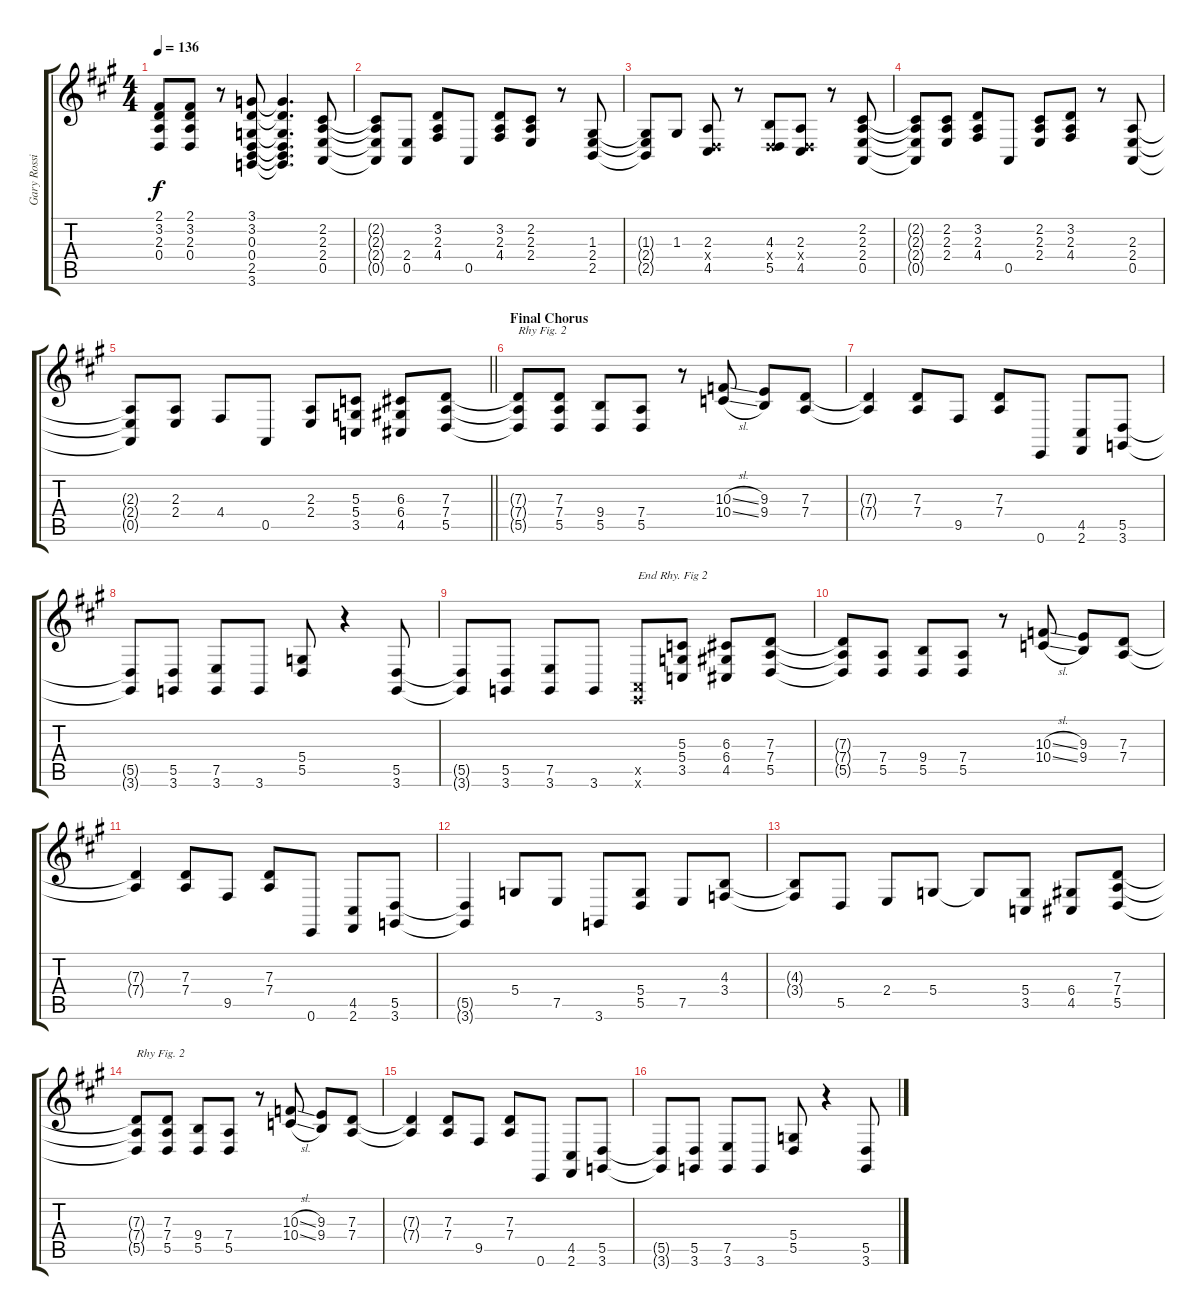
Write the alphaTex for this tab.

\track ("Gary Rossington - Rhythm Guitar" "Gary Rossi") {instrument lead5charang}
\staff {score tabs}
\tuning (E4 B3 G3 D3 A2 E2) {hide}
\ts (4 4)
\tempo 136
\clef g2
\ks a
(2.1{t} 3.2{t} 2.3{t} 0.4{t}).8{dy f} (2.1 3.2 2.3 0.4).8 r.8 (3.1 3.2 0.3 0.4 2.5 3.6).8 (3.1{t} 3.2{t} 0.3{t} 0.4{t} 2.5{t} 3.6{t}).4{d} (2.2 2.3 2.4 0.5).8 |
(2.2{t} 2.3{t} 2.4{t} 0.5{t}).8 (2.4 0.5).8 (3.2 2.3 4.4).8 0.5.8 (3.2 2.3 4.4).8 (2.2 2.3 2.4).8 r.8 (1.3 2.4 2.5).8 |
(1.3{t} 2.4{t} 2.5{t}).8 1.3.8 (2.3 0.4{x} 4.5).8 r.8 (4.3 0.4{x} 5.5).8 (2.3 0.4{x} 4.5).8 r.8 (2.2 2.3 2.4 0.5).8 |
(2.2{t} 2.3{t} 2.4{t} 0.5{t}).8 (2.2 2.3 2.4).8 (3.2 2.3 4.4).8 0.5.8 (2.2 2.3 2.4).8 (3.2 2.3 4.4).8 r.8 (2.3 2.4 0.5).8 |
\barLineRight lightlight
(2.3{t} 2.4{t} 0.5{t}).8 (2.3 2.4).8 4.4.8 0.5.8 (2.3 2.4).8 (5.3 5.4 3.5).8 (6.3 6.4 4.5).8 (7.3 7.4 5.5).8 |
\section ("" "Final Chorus")
(7.3{t} 7.4{t} 5.5{t}).8{txt "Rhy Fig. 2"} (7.3 7.4 5.5).8 (9.4 5.5).8 (7.4 5.5).8 r.8 (10.3{sl} 10.4{sl}).8 (9.3 9.4).8 (7.3 7.4).8 |
(7.3{t} 7.4{t}).4 (7.3 7.4).8 9.5.8 (7.3 7.4).8 0.6.8 (4.5 2.6).8 (5.5 3.6).8 |
(5.5{t} 3.6{t}).8 (5.5 3.6).8 (7.5 3.6).8 3.6.8 (5.4 5.5).8 r.4 (5.5 3.6).8 |
(5.5{t} 3.6{t}).8 (5.5 3.6).8 (7.5 3.6).8 3.6.8 (0.5{x} 0.6{x}).8{txt "End Rhy. Fig 2"} (5.3 5.4 3.5).8 (6.3 6.4 4.5).8 (7.3 7.4 5.5).8 |
(7.3{t} 7.4{t} 5.5{t}).8 (7.4 5.5).8 (9.4 5.5).8 (7.4 5.5).8 r.8 (10.3{sl} 10.4{sl}).8 (9.3 9.4).8 (7.3 7.4).8 |
(7.3{t} 7.4{t}).4 (7.3 7.4).8 9.5.8 (7.3 7.4).8 0.6.8 (4.5 2.6).8 (5.5 3.6).8 |
(5.5{t} 3.6{t}).4 5.4.8 7.5.8 3.6.8 (5.4 5.5).8 7.5.8 (4.3 3.4).8 |
(4.3{t} 3.4{t}).8 5.5.8 2.4.8 5.4.8 5.4{t}.8 (5.4 3.5).8 (6.4 4.5).8 (7.3 7.4 5.5).8 |
(7.3{t} 7.4{t} 5.5{t}).8{txt "Rhy Fig. 2"} (7.3 7.4 5.5).8 (9.4 5.5).8 (7.4 5.5).8 r.8 (10.3{sl} 10.4{sl}).8 (9.3 9.4).8 (7.3 7.4).8 |
(7.3{t} 7.4{t}).4 (7.3 7.4).8 9.5.8 (7.3 7.4).8 0.6.8 (4.5 2.6).8 (5.5 3.6).8 |
(5.5{t} 3.6{t}).8 (5.5 3.6).8 (7.5 3.6).8 3.6.8 (5.4 5.5).8 r.4 (5.5 3.6).8
